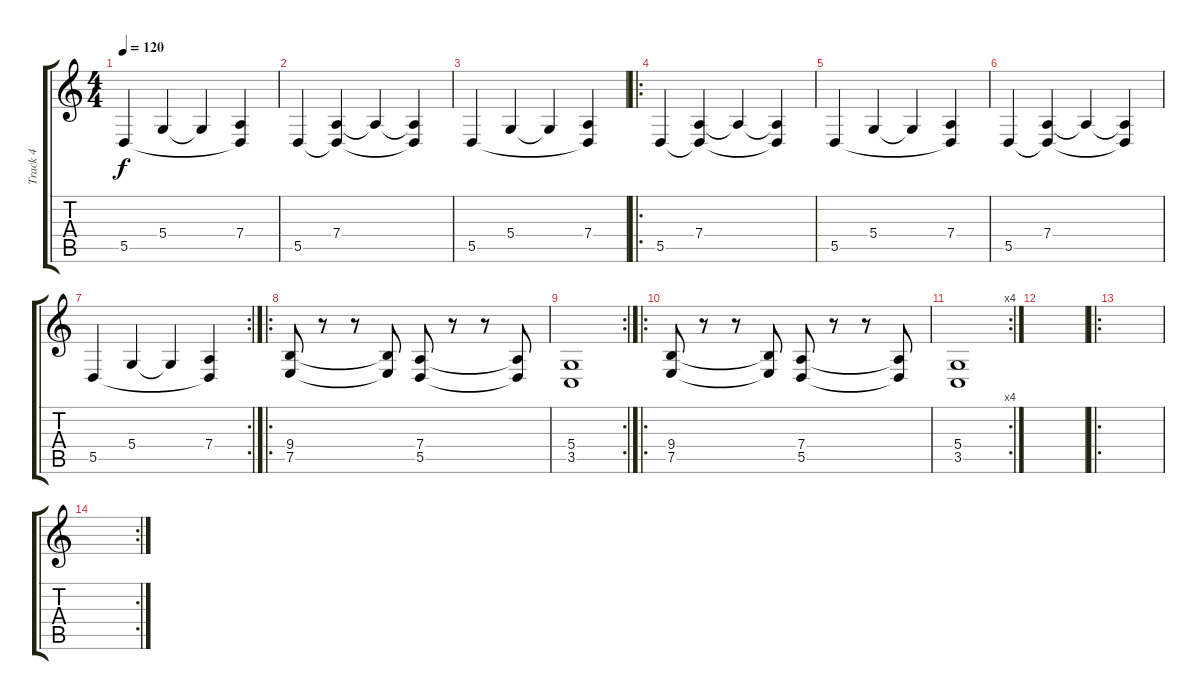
\track ("Track 4" "Track 4") {instrument choiraahs}
\staff {score tabs}
\tuning (E4 B3 G3 D3 A2 E2) {hide}
\ts (4 4)
\tempo 120
\clef g2
\ks c
5.5.4{dy f} 5.4.4 5.4{t}.4 (7.4 5.5{t}).4 |
5.5.4 (7.4 5.5{t}).4 7.4{t}.4 (7.4{t} 5.5{t}).4 |
5.5.4 5.4.4 5.4{t}.4 (7.4 5.5{t}).4 |
\ro
5.5.4 (7.4 5.5{t}).4 7.4{t}.4 (7.4{t} 5.5{t}).4 |
5.5.4 5.4.4 5.4{t}.4 (7.4 5.5{t}).4 |
5.5.4 (7.4 5.5{t}).4 7.4{t}.4 (7.4{t} 5.5{t}).4 |
\rc 2
5.5.4 5.4.4 5.4{t}.4 (7.4 5.5{t}).4 |
\ro
(9.4 7.5).8 r.8 r.8 (9.4{t} 7.5{t}).8 (7.4 5.5).8 r.8 r.8 (7.4{t} 5.5{t}).8 |
\rc 2
(5.4 3.5).1 |
\ro
(9.4 7.5).8 r.8 r.8 (9.4{t} 7.5{t}).8 (7.4 5.5).8 r.8 r.8 (7.4{t} 5.5{t}).8 |
\rc 4
(5.4 3.5).1 |
|
\ro
|
\rc 2
